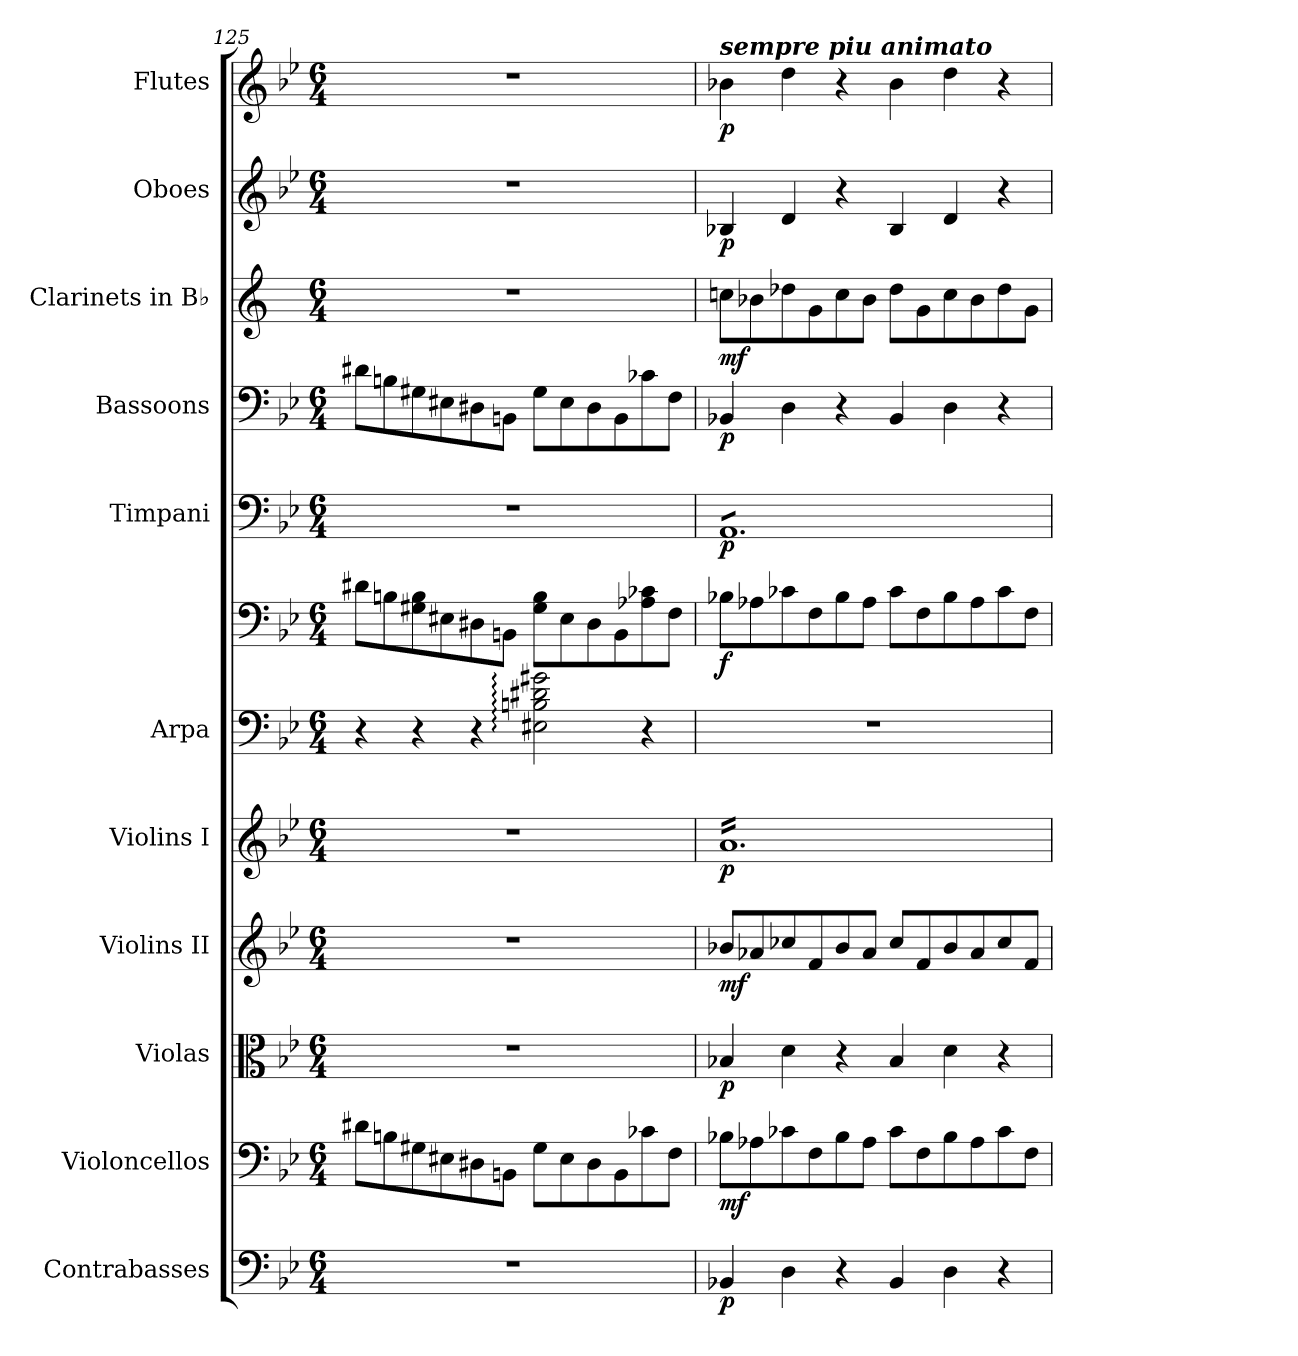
**kern	**dynam	**kern	**dynam	**kern	**dynam	**kern	**dynam	**kern	**dynam	**kern	**kern	**dynam	**kern	**dynam	**kern	**dynam	**kern	**dynam	**kern	**dynam	**kern	**dynam
*part11	*part11	*part10	*part10	*part9	*part9	*part8	*part8	*part7	*part7	*part6	*part6	*part6	*part5	*part5	*part4	*part4	*part3	*part3	*part2	*part2	*part1	*part1
*staff12	*staff12	*staff11	*staff11	*staff10	*staff10	*staff9	*staff9	*staff8	*staff8	*staff7	*staff6	*staff6/7	*staff5	*staff5	*staff4	*staff4	*staff3	*staff3	*staff2	*staff2	*staff1	*staff1
*I"Contrabasses	*	*I"Violoncellos	*	*I"Violas	*	*I"Violins II	*	*I"Violins I	*	*I"Arpa	*	*	*I"Timpani	*	*I"Bassoons	*	*I"Clarinets in B♭	*	*I"Oboes	*	*I"Flutes	*
*I'Cb.	*	*I'Vc.	*	*I'Vla.	*	*I'Vln. II	*	*I'Vln. I	*	*I'Arp.	*	*	*I'Timp.	*	*I'Bsn.	*	*	*	*I'Ob.	*	*I'Fl.	*
*clefF4	*	*clefF4	*	*clefC3	*	*clefG2	*	*clefG2	*	*clefF4	*clefF4	*	*clefF4	*	*clefF4	*	*clefG2	*	*clefG2	*	*clefG2	*
*ITrd7c12	*	*	*	*	*	*	*	*	*	*	*	*	*	*	*	*	*ITrd1c2	*	*	*	*	*
*k[b-e-]	*	*k[b-e-]	*	*k[b-e-]	*	*k[b-e-]	*	*k[b-e-]	*	*k[b-e-]	*k[b-e-]	*	*k[b-e-]	*	*k[b-e-]	*	*k[b-e-]	*	*k[b-e-]	*	*k[b-e-]	*
*M6/4	*	*M6/4	*	*M6/4	*	*M6/4	*	*M6/4	*	*M6/4	*M6/4	*	*M6/4	*	*M6/4	*	*M6/4	*	*M6/4	*	*M6/4	*
*MM80	*	*MM80	*	*MM80	*	*MM80	*	*MM80	*	*MM80	*MM80	*	*MM80	*	*MM80	*	*MM80	*	*MM80	*	*MM80	*
=125	=125	=125	=125	=125	=125	=125	=125	=125	=125	=125	=125	=125	=125	=125	=125	=125	=125	=125	=125	=125	=125	=125
1.r	.	8d#X\L	.	1.r	.	1.r	.	1.r	.	4r	8d#X\L	.	1.r	.	8d#X\L	.	1.r	.	1.r	.	1.r	.
.	.	8Bn\	.	.	.	.	.	.	.	.	8Bn\	.	.	.	8Bn\	.	.	.	.	.	.	.
.	.	8G#X\	.	.	.	.	.	.	.	4r	8G#X\ 8B\	.	.	.	8G#X\	.	.	.	.	.	.	.
.	.	8E#X\	.	.	.	.	.	.	.	.	8E#X\	.	.	.	8E#X\	.	.	.	.	.	.	.
.	.	8D#X\	.	.	.	.	.	.	.	4r	8D#X\	.	.	.	8D#X\	.	.	.	.	.	.	.
.	.	8BBn\J	.	.	.	.	.	.	.	.	8BBn\J	.	.	.	8BBn\J	.	.	.	.	.	.	.
.	.	8G#\L	.	.	.	.	.	.	.	2E#X\: 2Bn\: 2d#X\: 2g#X\:	8G#\ 8B\L	.	.	.	8G#\L	.	.	.	.	.	.	.
.	.	8E#\	.	.	.	.	.	.	.	.	8E#\	.	.	.	8E#\	.	.	.	.	.	.	.
.	.	8D#\	.	.	.	.	.	.	.	.	8D#\	.	.	.	8D#\	.	.	.	.	.	.	.
.	.	8BB\	.	.	.	.	.	.	.	.	8BB\	.	.	.	8BB\	.	.	.	.	.	.	.
.	.	8c-X\	.	.	.	.	.	.	.	4r	8A-X\ 8c-X\	.	.	.	8c-X\	.	.	.	.	.	.	.
.	.	8F\J	.	.	.	.	.	.	.	.	8F\J	.	.	.	8F\J	.	.	.	.	.	.	.
!!LO:PB:g=z
=126	=126	=126	=126	=126	=126	=126	=126	=126	=126	=126	=126	=126	=126	=126	=126	=126	=126	=126	=126	=126	=126	=126
!	!	!	!	!	!	!	!	!	!	!	!	!	!	!	!	!	!	!	!	!	!LO:TX:a:Bi:t=sempre piu animato	!
!	!LO:DY:b	!	!LO:DY:b	!	!LO:DY:b	!	!LO:DY:b	!	!LO:DY:b	!	!	!LO:DY:b	!	!LO:DY:b	!	!LO:DY:b	!	!LO:DY:b	!	!LO:DY:b	!	!LO:DY:b
*	*	*	*	*	*	*	*	*tremolo	*	*	*	*	*	*	*	*	*	*	*	*	*	*
*	*	*	*	*	*	*	*	*	*	*	*	*	*tremolo	*	*	*	*	*	*	*	*	*
4BBB-X/	p	8B-X\L	mf	4B-X/	p	8b-X/L	mf	16aLL	p	1.r	8B-X\L	f	8AAL	p	4BB-X/	p	8b-X\L	mf	4B-X/	p	4b-X\	p
.	.	.	.	.	.	.	.	16a	.	.	.	.	.	.	.	.	.	.	.	.	.	.
.	.	8A-X\	.	.	.	8a-X/	.	16a	.	.	8A-X\	.	8AA	.	.	.	8a-X\	.	.	.	.	.
.	.	.	.	.	.	.	.	16a	.	.	.	.	.	.	.	.	.	.	.	.	.	.
4DD\	.	8c-X\	.	4d\	.	8cc-X/	.	16a	.	.	8c-X\	.	8AA	.	4D\	.	8cc-X\	.	4d/	.	4dd\	.
.	.	.	.	.	.	.	.	16a	.	.	.	.	.	.	.	.	.	.	.	.	.	.
.	.	8F\	.	.	.	8f/	.	16a	.	.	8F\	.	8AA	.	.	.	8f\	.	.	.	.	.
.	.	.	.	.	.	.	.	16a	.	.	.	.	.	.	.	.	.	.	.	.	.	.
4r	.	8B-\	.	4r	.	8b-/	.	16a	.	.	8B-\	.	8AA	.	4r	.	8b-\	.	4r	.	4r	.
.	.	.	.	.	.	.	.	16a	.	.	.	.	.	.	.	.	.	.	.	.	.	.
.	.	8A-\J	.	.	.	8a-/J	.	16a	.	.	8A-\J	.	8AA	.	.	.	8a-\J	.	.	.	.	.
.	.	.	.	.	.	.	.	16a	.	.	.	.	.	.	.	.	.	.	.	.	.	.
4BBB-/	.	8c-\L	.	4B-/	.	8cc-/L	.	16a	.	.	8c-\L	.	8AA	.	4BB-/	.	8cc-\L	.	4B-/	.	4b-\	.
.	.	.	.	.	.	.	.	16a	.	.	.	.	.	.	.	.	.	.	.	.	.	.
.	.	8F\	.	.	.	8f/	.	16a	.	.	8F\	.	8AA	.	.	.	8f\	.	.	.	.	.
.	.	.	.	.	.	.	.	16a	.	.	.	.	.	.	.	.	.	.	.	.	.	.
4DD\	.	8B-\	.	4d\	.	8b-/	.	16a	.	.	8B-\	.	8AA	.	4D\	.	8b-\	.	4d/	.	4dd\	.
.	.	.	.	.	.	.	.	16a	.	.	.	.	.	.	.	.	.	.	.	.	.	.
.	.	8A-\	.	.	.	8a-/	.	16a	.	.	8A-\	.	8AA	.	.	.	8a-\	.	.	.	.	.
.	.	.	.	.	.	.	.	16a	.	.	.	.	.	.	.	.	.	.	.	.	.	.
4r	.	8c-\	.	4r	.	8cc-/	.	16a	.	.	8c-\	.	8AA	.	4r	.	8cc-\	.	4r	.	4r	.
.	.	.	.	.	.	.	.	16a	.	.	.	.	.	.	.	.	.	.	.	.	.	.
.	.	8F\J	.	.	.	8f/J	.	16a	.	.	8F\J	.	8AAJ	.	.	.	8f\J	.	.	.	.	.
*	*	*	*	*	*	*	*	*	*	*	*	*	*Xtremolo	*	*	*	*	*	*	*	*	*
.	.	.	.	.	.	.	.	16aJJ	.	.	.	.	.	.	.	.	.	.	.	.	.	.
*	*	*	*	*	*	*	*	*Xtremolo	*	*	*	*	*	*	*	*	*	*	*	*	*	*
=	=	=	=	=	=	=	=	=	=	=	=	=	=	=	=	=	=	=	=	=	=	=
*-	*-	*-	*-	*-	*-	*-	*-	*-	*-	*-	*-	*-	*-	*-	*-	*-	*-	*-	*-	*-	*-	*-
